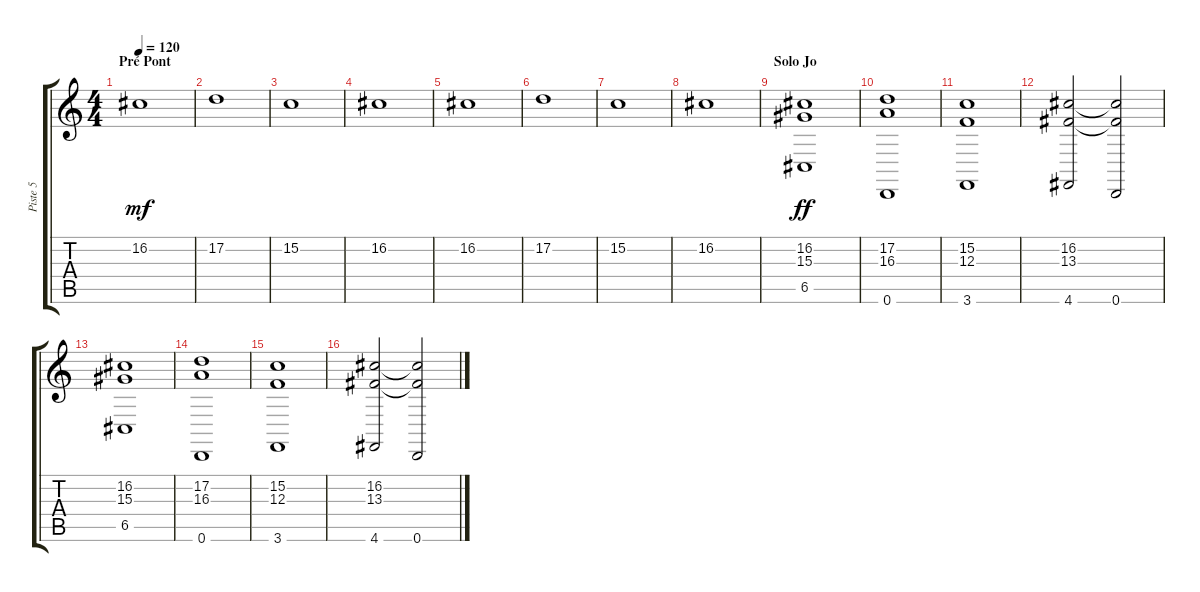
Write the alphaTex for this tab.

\track ("Piste 5" "Piste 5") {instrument synthstrings2}
\staff {score tabs}
\tuning (D4 A3 F3 C3 G2 D2) {hide}
\ts (4 4)
\section ("" "Pré Pont")
\tempo 120
\clef g2
\ks c
16.2.1{dy mf} |
17.2.1 |
15.2.1 |
16.2.1 |
16.2.1 |
17.2.1 |
15.2.1 |
16.2.1 |
\section ("" "Solo Jo")
(16.2 15.3 6.5).1{dy ff} |
(17.2 16.3 0.6).1 |
(15.2 12.3 3.6).1 |
(16.2 13.3 4.6).2 (16.2{t} 13.3{t} 0.6).2 |
(16.2 15.3 6.5).1 |
(17.2 16.3 0.6).1 |
(15.2 12.3 3.6).1 |
(16.2 13.3 4.6).2 (16.2{t} 13.3{t} 0.6).2
